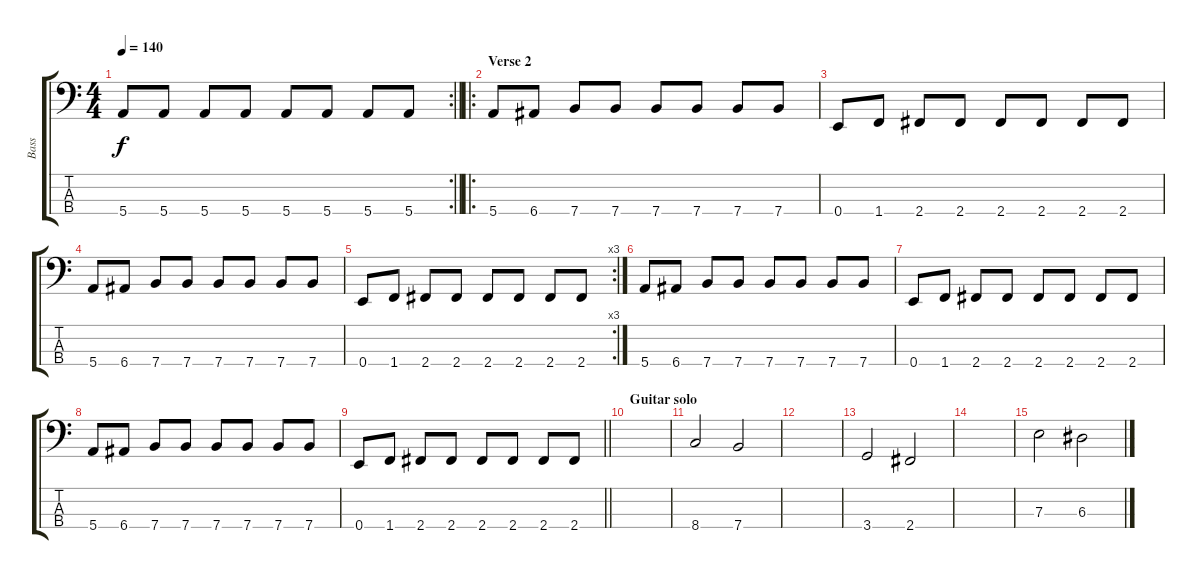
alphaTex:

\track ("Bass" "Bass") {instrument electricbasspick}
\staff {score tabs}
\tuning (G2 D2 A1 E1) {hide}
\rc 2
\ts (4 4)
\tempo 140
\clef f4
\barLineRight lightlight
\ks c
5.4.8{dy f} 5.4.8 5.4.8 5.4.8 5.4.8 5.4.8 5.4.8 5.4.8 |
\ro
\section ("" "Verse 2")
5.4.8 6.4.8 7.4.8 7.4.8 7.4.8 7.4.8 7.4.8 7.4.8 |
0.4.8 1.4.8 2.4.8 2.4.8 2.4.8 2.4.8 2.4.8 2.4.8 |
5.4.8 6.4.8 7.4.8 7.4.8 7.4.8 7.4.8 7.4.8 7.4.8 |
\rc 3
0.4.8 1.4.8 2.4.8 2.4.8 2.4.8 2.4.8 2.4.8 2.4.8 |
5.4.8 6.4.8 7.4.8 7.4.8 7.4.8 7.4.8 7.4.8 7.4.8 |
0.4.8 1.4.8 2.4.8 2.4.8 2.4.8 2.4.8 2.4.8 2.4.8 |
5.4.8 6.4.8 7.4.8 7.4.8 7.4.8 7.4.8 7.4.8 7.4.8 |
\barLineRight lightlight
0.4.8 1.4.8 2.4.8 2.4.8 2.4.8 2.4.8 2.4.8 2.4.8 |
\section ("" "Guitar solo")
|
8.4.2 7.4.2 |
|
3.4.2 2.4.2 |
|
7.3.2 6.3.2
